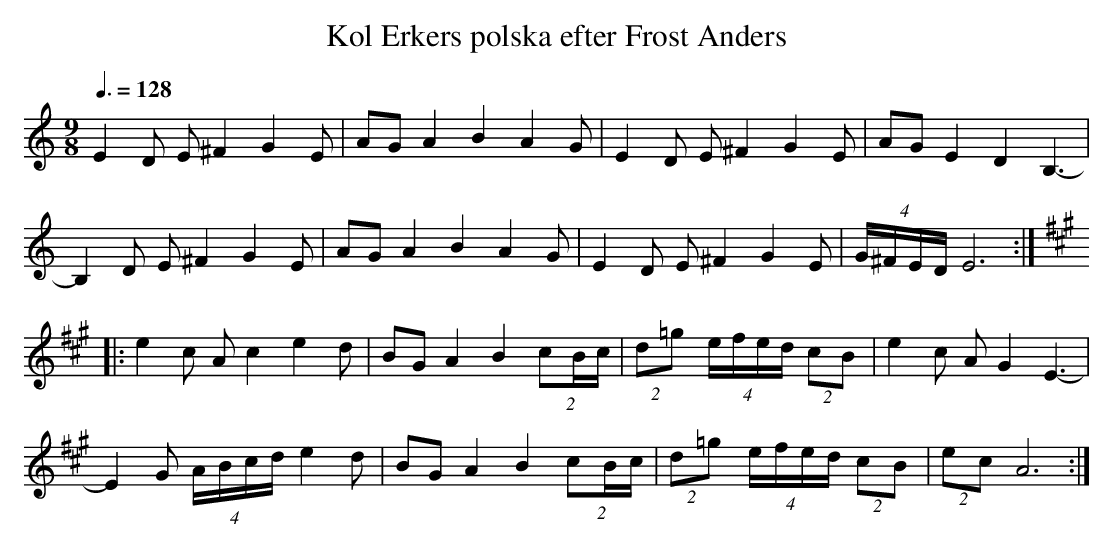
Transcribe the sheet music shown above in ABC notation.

X:1
T: Kol Erkers polska efter Frost Anders
Q: 3/8=128
M: 9/8
L: 1/8
K: Am
E2 D E ^F2 G2 E | AG A2 B2 A2 G | E2 D E ^F2 G2 E | AG E2 D2 B,3- |
B,2 D E ^F2 G2 E | AG A2 B2 A2 G | E2 D E ^F2 G2 E | (4:6:4G/^F/E/D/ E6 :|[K:A]
|:e2 c A c2 e2 d| BG A2 B2 (2:3:3cB/c/| (2d=g (4:6:4e/f/e/d/ (2cB | e2 c A G2 E3- |
E2 G (4:6:4A/B/c/d/ e2 d | BG A2 B2 (2:3:3cB/c/| (2d=g (4:6:4e/f/e/d/ (2cB | (2ec A6 :|]
